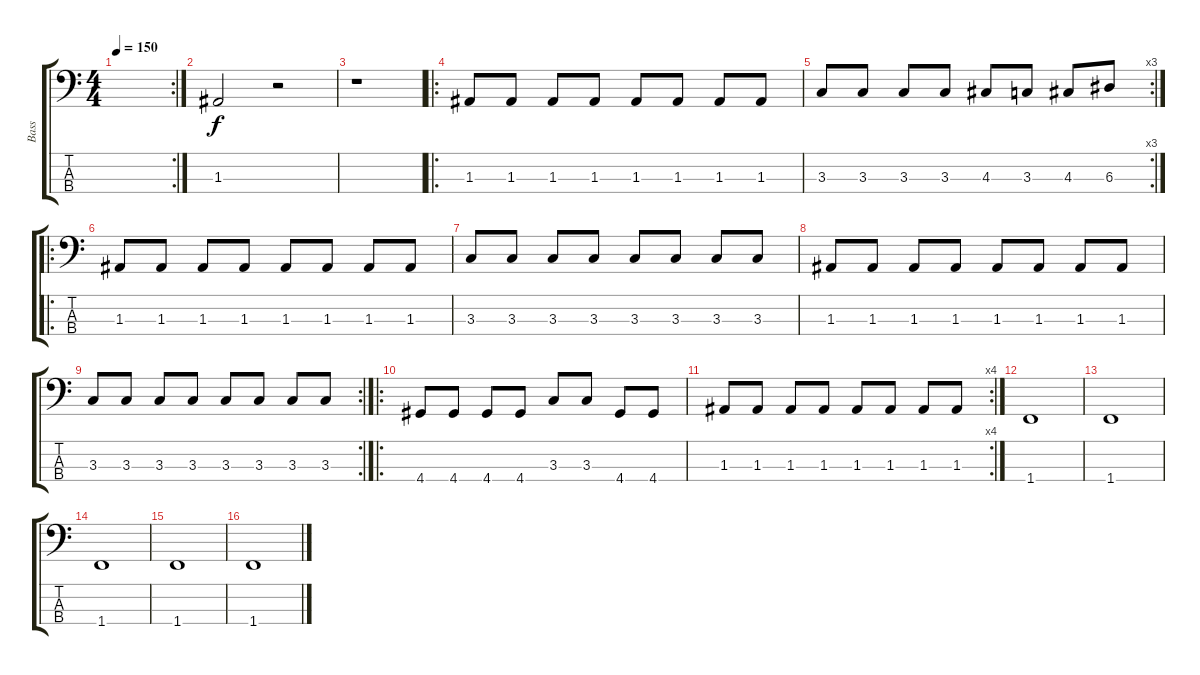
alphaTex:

\track ("Bass" "Bass") {instrument electricbassfinger}
\staff {score tabs}
\tuning (G2 D2 A1 E1) {hide}
\rc 2
\ts (4 4)
\tempo 150
\clef f4
\ks c
|
1.3.2 r.2 |
r.1 |
\ro
1.3.8 1.3.8 1.3.8 1.3.8 1.3.8 1.3.8 1.3.8 1.3.8 |
\rc 3
3.3.8 3.3.8 3.3.8 3.3.8 4.3.8 3.3.8 4.3.8 6.3.8 |
\ro
1.3.8 1.3.8 1.3.8 1.3.8 1.3.8 1.3.8 1.3.8 1.3.8 |
3.3.8 3.3.8 3.3.8 3.3.8 3.3.8 3.3.8 3.3.8 3.3.8 |
1.3.8 1.3.8 1.3.8 1.3.8 1.3.8 1.3.8 1.3.8 1.3.8 |
\rc 2
3.3.8 3.3.8 3.3.8 3.3.8 3.3.8 3.3.8 3.3.8 3.3.8 |
\ro
4.4.8 4.4.8 4.4.8 4.4.8 3.3.8 3.3.8 4.4.8 4.4.8 |
\rc 4
1.3.8 1.3.8 1.3.8 1.3.8 1.3.8 1.3.8 1.3.8 1.3.8 |
1.4.1 |
1.4.1 |
1.4.1 |
1.4.1 |
1.4.1
